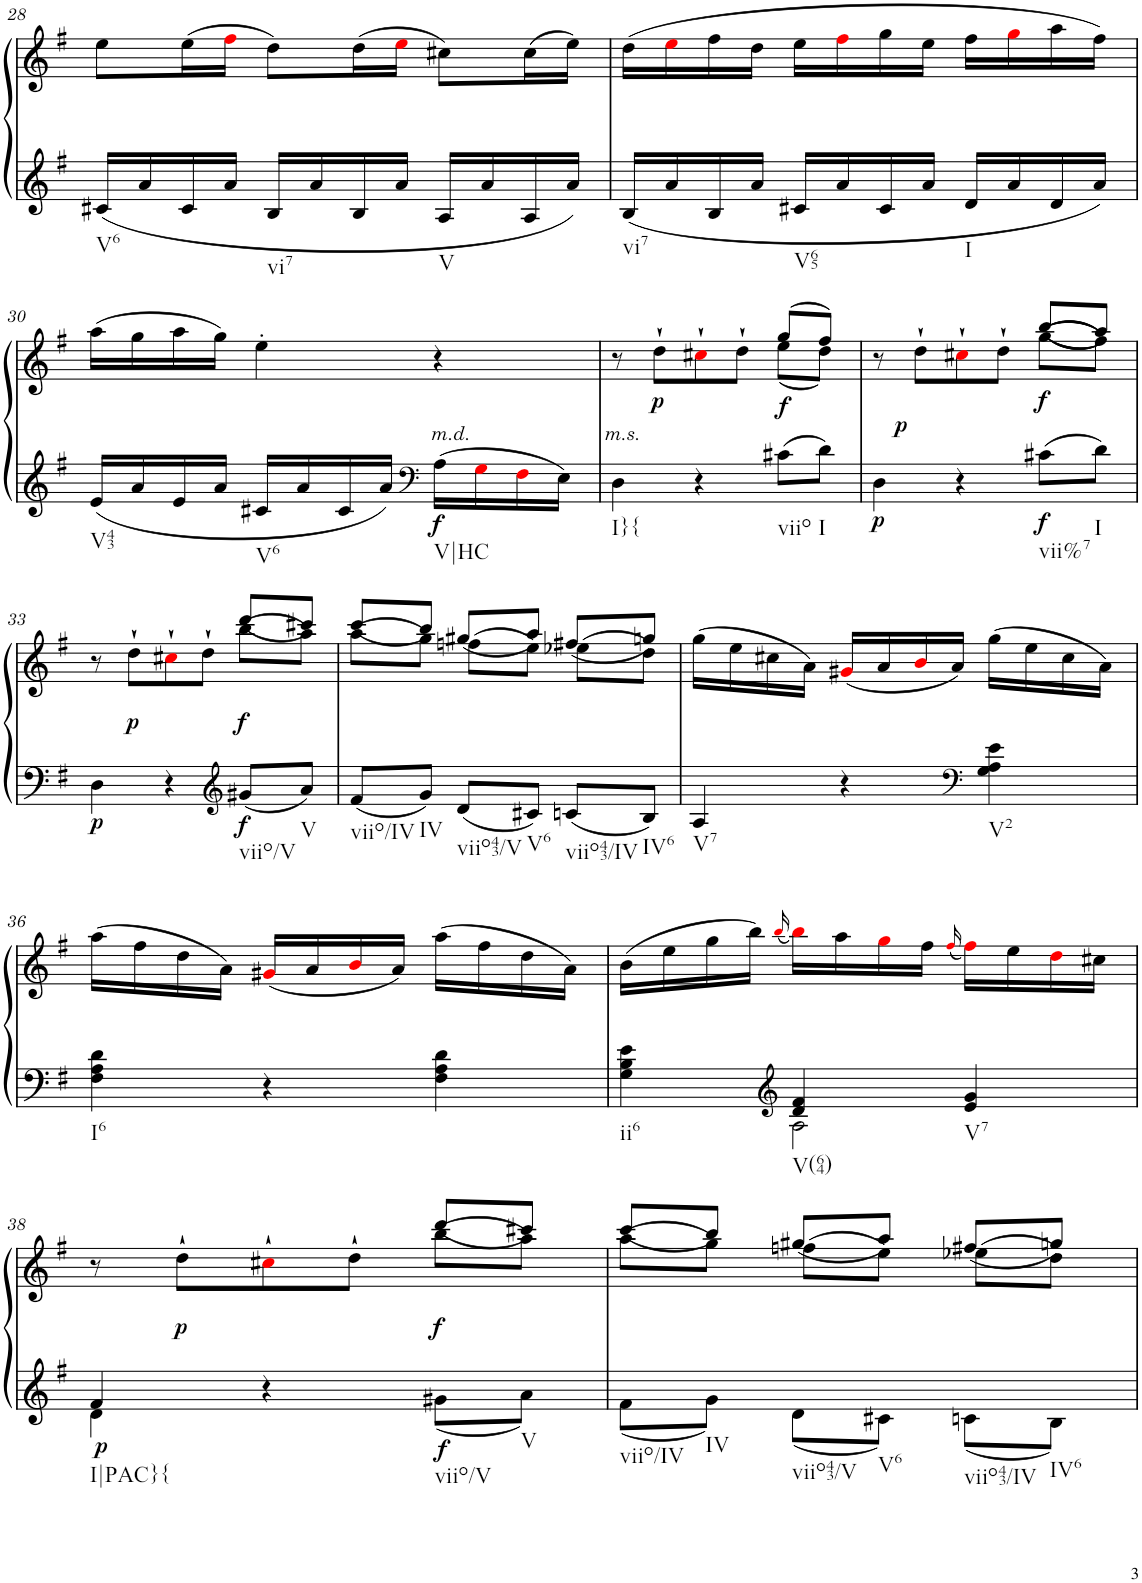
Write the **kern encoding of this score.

**kern	**kern	**dynam
*part1	*part1	*part1
*staff2	*staff1	*staff1/2
*I"Klavier linke Hand	*	*
!!LO:PB:g=z
*clefF4	*clefG2	*
*k[f#]	*k[f#]	*
*M3/4	*M3/4	*
=28	=28	=28
!LO:TX:b:t=V6	!	!
16c#X/LL	8ee\L	.
16a/	.	.
16c#/	(16ee\L	.
16a/JJ	16ff#i\JJ	.
!LO:TX:b:t=vi7	!	!
16B/LL	8dd\L)	.
16a/	.	.
16B/	(16dd\L	.
16a/JJ	16eei\JJ	.
!LO:TX:b:t=V	!	!
16A/LL	8cc#X\L)	.
16a/	.	.
16A/	(16cc#\L	.
16a/JJ	16ee\JJ)	.
=29	=29	=29
!LO:TX:b:t=vi7	!	!
16B/LL	(16dd\LL	.
16a/	16eei\	.
16B/	16ff#\	.
16a/JJ	16dd\JJ	.
!LO:TX:b:t=V65	!	!
16c#X/LL	16ee\LL	.
16a/	16ff#i\	.
16c#/	16gg\	.
16a/JJ	16ee\JJ	.
!LO:TX:b:t=I	!	!
16d/LL	16ff#\LL	.
16a/	16ggi\	.
16d/	16aa\	.
16a/JJ	16ff#\JJ)	.
!!LO:LB:g=z
=30	=30	=30
!LO:TX:b:t=V43	!	!
16e/LL	(16aa\LL	.
16a/	16gg\	.
16e/	16aa\	.
16a/JJ	16gg\JJ)	.
!LO:TX:b:t=V6	!	!
16c#X/LL	4ee'\	.
16a/	.	.
16c#/	.	.
16a/JJ	.	.
*clefF4	*	*
!	!LO:TX:b:i:t=m.d.	!
!LO:TX:b:t=V|HC	!	!
!	!	!LO:DY:b=2
16A\LL	4r	f
16Gi\	.	.
16F#i\	.	.
16E\JJ	.	.
=31	=31	=31
*	*^	*
!	!LO:TX:b:i:t=m.s.	!	!
!LO:TX:b:t=I}{	!	!	!
4D\	8r	2ryy	.
!	!	!	!LO:DY:b
.	8dd`\L	.	p
4r	8cc#X`i\	.	.
.	8dd`\J	.	.
!LO:TX:b:t=viio	!	!	!
!	!	!	!LO:DY:b
8c#X\L	(8gg/L	(8ee\L	f
!LO:TX:b:t=I	!	!	!
8d\J	8ff#/J)	8dd\J)	.
=32	=32	=32	=32
!	!	!	!LO:DY:b=2
!	!	!	!LO:DY:n=1:a=2
4D\	8r	2ryy	p p
.	8dd`\L	.	.
4r	8cc#X`i\	.	.
.	8dd`\J	.	.
!LO:TX:b:t=vii%7	!	!	!
!	!	!	!LO:DY:n=2:b=2
!	!	!	!LO:DY:n=3:b
8c#X\L	((8gg\L	((8bb/L	f f
!LO:TX:b:t=I	!	!	!
8d\J	8ff#\J))	8aa/J))	.
!!LO:LB:g=z	!!
=33	=33	=33	=33
!	!	!	!LO:DY:b=2
4D\	8r	2ryy	p
!	!	!	!LO:DY:b
.	8dd`\L	.	p
4r	8cc#X`i\	.	.
.	8dd`\J	.	.
*clefG2	*	*	*
!LO:TX:b:t=viio/V	!	!	!
!	!	!	!LO:DY:b=2
!	!	!	!LO:DY:n=1:b
8g#X/L	(8bb\L	(8ddd/L	f f
!LO:TX:b:t=V	!	!	!
8a/J	8aa\J)	8ccc#X/J)	.
=34	=34	=34	=34
!LO:TX:b:t=viio/IV	!	!	!
8f#/L	(8aa\L	(8ccc/L	.
!LO:TX:b:t=IV	!	!	!
8g/J	8gg\J)	8bb/J)	.
!LO:TX:b:t=viio43/V	!	!	!
8d/L	(8ffn\L	(8gg#X/L	.
!LO:TX:b:t=V6	!	!	!
8c#X/J	8ee\J)	8aa/J)	.
!LO:TX:b:t=viio43/IV	!	!	!
8cn/L	(8ee-X\L	(8ff#X/L	.
!LO:TX:b:t=IV6	!	!	!
8B/J	8dd\J)	8ggn/J)	.
=35	=35	=35	=35
!LO:TX:b:t=V7	!	!	!
*	*v	*v	*
4A/	(16gg\LL	.
.	16ee\	.
.	16cc#X\	.
.	16a\JJ)	.
4r	(16g#Xi/LL	.
.	16a/	.
.	16bi/	.
.	16a/JJ)	.
*clefF4	*	*
!LO:TX:b:t=V2	!	!
4G\ 4A\ 4e\	(16gg\LL	.
.	16ee\	.
.	16cc#\	.
.	16a\JJ)	.
!!LO:LB:g=z
=36	=36	=36
!LO:TX:b:t=I6	!	!
4F#\ 4A\ 4d\	(16aa\LL	.
.	16ff#\	.
.	16dd\	.
.	16a\JJ)	.
4r	(16g#Xi/LL	.
.	16a/	.
.	16bi/	.
.	16a/JJ)	.
4F#\ 4A\ 4d\	(16aa\LL	.
.	16ff#\	.
.	16dd\	.
.	16a\JJ)	.
=37	=37	=37
*^	*	*
!LO:TX:b:t=ii6	!	!	!
4ryy	4G\ 4B\ 4e\	(16b\LL	.
.	.	16ee\	.
.	.	16gg\	.
.	.	16bb\JJ)	.
*clefG2	*	*	*
.	.	(16qbbi/	.
!LO:TX:b:t=V(64)	!	!	!
4d/ 4f#/	2A\	16bbi\LL)	.
.	.	16aa\	.
.	.	16ggi\	.
.	.	16ff#\JJ	.
.	.	(16qff#i/	.
!LO:TX:b:t=V7	!	!	!
4e/ 4g/	.	16ff#i\LL)	.
.	.	16ee\	.
.	.	16ddi\	.
.	.	16cc#X\JJ	.
!!LO:LB:g=z
=38	=38	=38	=38
*	*	*^	*
!LO:TX:b:t=I|PAC}{	!	!	!	!
!	!	!	!	!LO:DY:b=2
4f#/	4d\	8r	2ryy	p
!	!	!	!	!LO:DY:b
.	.	8dd`\L	.	p
4r	4ryy	8cc#X`i\	.	.
.	.	8dd`\J	.	.
!LO:TX:b:t=viio/V	!	!	!	!
!LO:TX:b:t=V	!	!	!	!
!	!	!	!	!LO:DY:b=2
!	!	!	!	!LO:DY:n=1:b
4ryy	8g#X\L	(8bb\L	(8ddd/L	f f
.	8a\J	8aa\J)	8ccc#X/J)	.
=39	=39	=39	=39	=39
!LO:TX:b:t=viio/IV	!	!	!	!
!LO:TX:b:t=IV	!	!	!	!
4ryy	8f#\L	(8aa\L	(8ccc/L	.
.	8g\J	8gg\J)	8bb/J)	.
!LO:TX:b:t=viio43/V	!	!	!	!
!LO:TX:b:t=V6	!	!	!	!
4ryy	8d\L	(8ffn\L	(8gg#X/L	.
.	8c#X\J	8ee\J)	8aa/J)	.
!LO:TX:b:t=viio43/IV	!	!	!	!
!LO:TX:b:t=IV6	!	!	!	!
4ryy	8cn\L	(8ee-X\L	(8ff#X/L	.
.	8B\J	8dd\J)	8ggn/J)	.
*v	*v	*	*	*
*	*v	*v	*
=	=	=
*-	*-	*-
